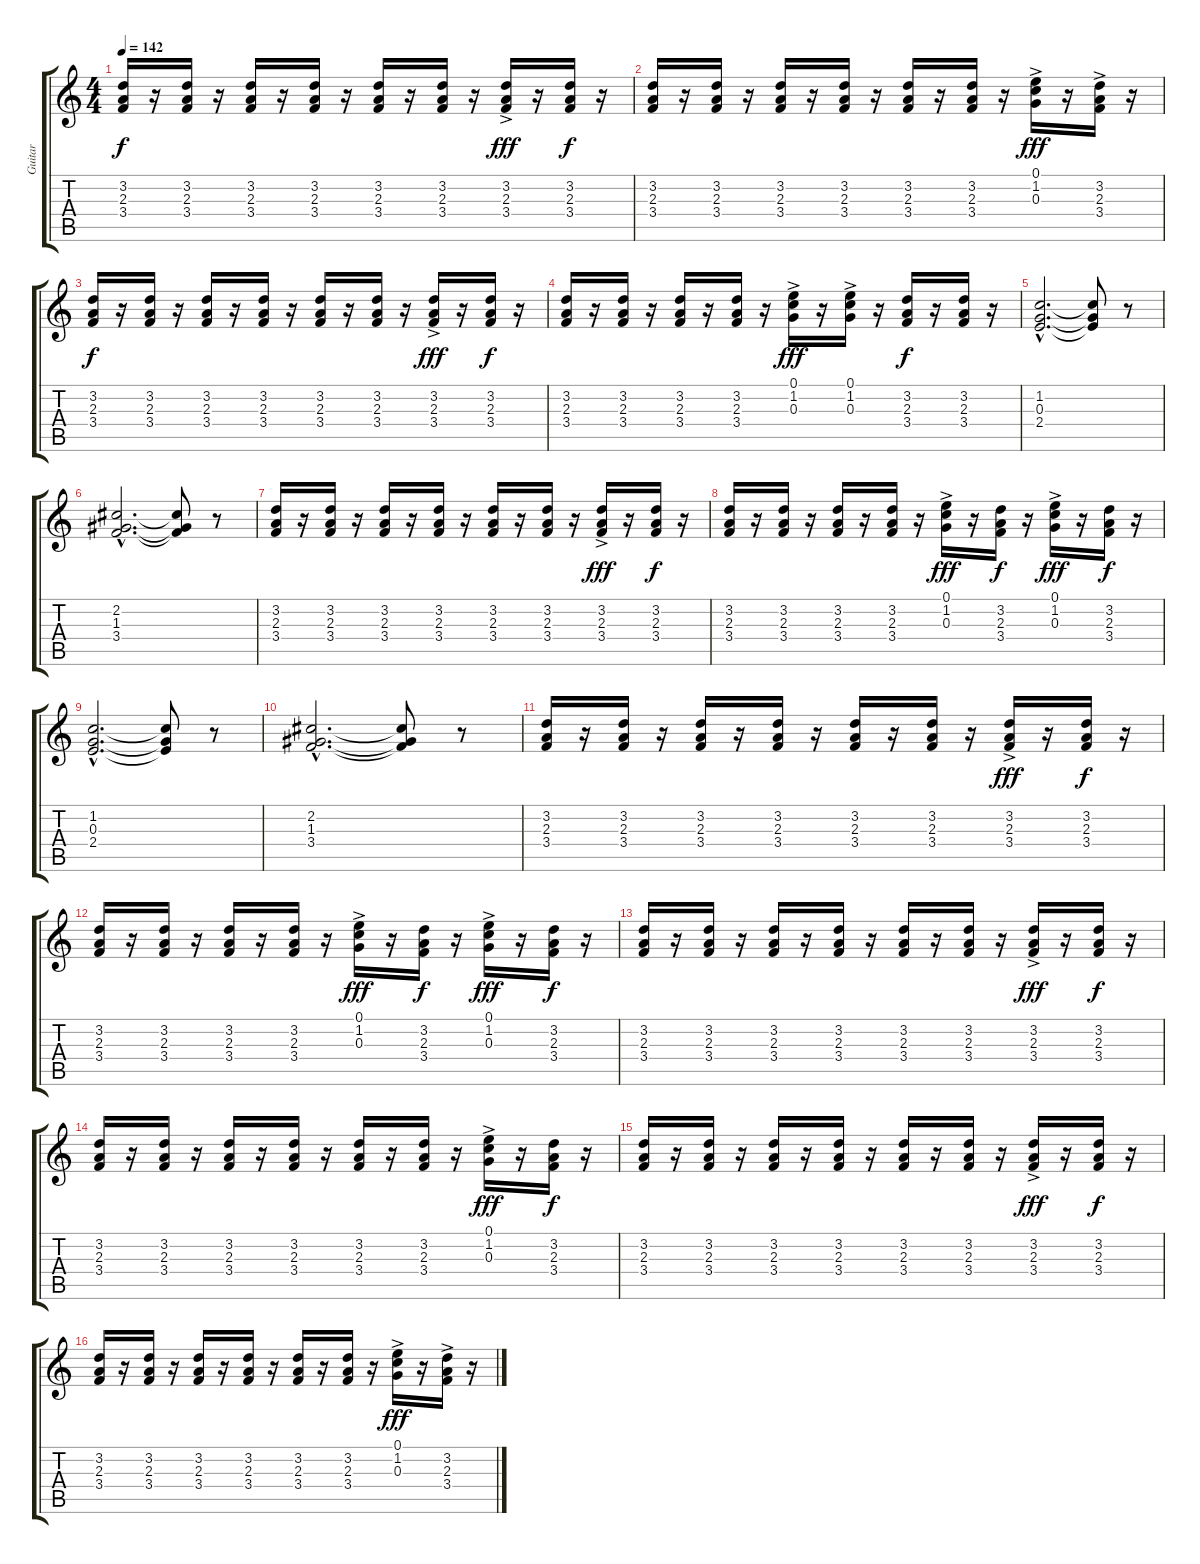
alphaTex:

\track ("Guitar" "Guitar") {instrument overdrivenguitar}
\staff {score tabs}
\tuning (E4 B3 G3 D3 A2 E2) {hide}
\ts (4 4)
\tempo 142
\clef g2
\ks c
(3.2 2.3 3.4).16{dy f} r.16 (3.2 2.3 3.4).16 r.16 (3.2 2.3 3.4).16 r.16 (3.2 2.3 3.4).16 r.16 (3.2 2.3 3.4).16 r.16 (3.2 2.3 3.4).16 r.16 (3.2{ac} 2.3{ac} 3.4{ac}).16{dy fff} r.16 (3.2 2.3 3.4).16{dy f} r.16 |
(3.2 2.3 3.4).16 r.16 (3.2 2.3 3.4).16 r.16 (3.2 2.3 3.4).16 r.16 (3.2 2.3 3.4).16 r.16 (3.2 2.3 3.4).16 r.16 (3.2 2.3 3.4).16 r.16 (0.1{ac} 1.2{ac} 0.3{ac}).16{dy fff} r.16 (3.2{ac} 2.3{ac} 3.4{ac}).16 r.16 |
(3.2 2.3 3.4).16{dy f} r.16 (3.2 2.3 3.4).16 r.16 (3.2 2.3 3.4).16 r.16 (3.2 2.3 3.4).16 r.16 (3.2 2.3 3.4).16 r.16 (3.2 2.3 3.4).16 r.16 (3.2{ac} 2.3{ac} 3.4{ac}).16{dy fff} r.16 (3.2 2.3 3.4).16{dy f} r.16 |
(3.2 2.3 3.4).16 r.16 (3.2 2.3 3.4).16 r.16 (3.2 2.3 3.4).16 r.16 (3.2 2.3 3.4).16 r.16 (0.1{ac} 1.2 0.3{ac}).16{dy fff} r.16 (0.1{ac} 1.2{ac} 0.3{ac}).16 r.16 (3.2 2.3 3.4).16{dy f} r.16 (3.2 2.3 3.4).16 r.16 |
(1.2{hac} 0.3{hac} 2.4{hac}).2{d} (1.2{t} 0.3{t} 2.4{t}).8 r.8 |
(2.2{hac} 1.3{hac} 3.4{hac}).2{d} (2.2{t} 1.3{t} 3.4{t}).8 r.8 |
(3.2 2.3 3.4).16 r.16 (3.2 2.3 3.4).16 r.16 (3.2 2.3 3.4).16 r.16 (3.2 2.3 3.4).16 r.16 (3.2 2.3 3.4).16 r.16 (3.2 2.3 3.4).16 r.16 (3.2{ac} 2.3{ac} 3.4{ac}).16{dy fff} r.16 (3.2 2.3 3.4).16{dy f} r.16 |
(3.2 2.3 3.4).16 r.16 (3.2 2.3 3.4).16 r.16 (3.2 2.3 3.4).16 r.16 (3.2 2.3 3.4).16 r.16 (0.1{ac} 1.2 0.3{ac}).16{dy fff} r.16 (3.2 2.3 3.4).16{dy f} r.16 (0.1{ac} 1.2{ac} 0.3{ac}).16{dy fff} r.16 (3.2 2.3 3.4).16{dy f} r.16 |
(1.2{hac} 0.3{hac} 2.4{hac}).2{d} (1.2{t} 0.3{t} 2.4{t}).8 r.8 |
(2.2{hac} 1.3{hac} 3.4{hac}).2{d} (2.2{t} 1.3{t} 3.4{t}).8 r.8 |
(3.2 2.3 3.4).16 r.16 (3.2 2.3 3.4).16 r.16 (3.2 2.3 3.4).16 r.16 (3.2 2.3 3.4).16 r.16 (3.2 2.3 3.4).16 r.16 (3.2 2.3 3.4).16 r.16 (3.2{ac} 2.3{ac} 3.4{ac}).16{dy fff} r.16 (3.2 2.3 3.4).16{dy f} r.16 |
(3.2 2.3 3.4).16 r.16 (3.2 2.3 3.4).16 r.16 (3.2 2.3 3.4).16 r.16 (3.2 2.3 3.4).16 r.16 (0.1{ac} 1.2 0.3{ac}).16{dy fff} r.16 (3.2 2.3 3.4).16{dy f} r.16 (0.1{ac} 1.2{ac} 0.3{ac}).16{dy fff} r.16 (3.2 2.3 3.4).16{dy f} r.16 |
(3.2 2.3 3.4).16 r.16 (3.2 2.3 3.4).16 r.16 (3.2 2.3 3.4).16 r.16 (3.2 2.3 3.4).16 r.16 (3.2 2.3 3.4).16 r.16 (3.2 2.3 3.4).16 r.16 (3.2{ac} 2.3{ac} 3.4{ac}).16{dy fff} r.16 (3.2 2.3 3.4).16{dy f} r.16 |
(3.2 2.3 3.4).16 r.16 (3.2 2.3 3.4).16 r.16 (3.2 2.3 3.4).16 r.16 (3.2 2.3 3.4).16 r.16 (3.2 2.3 3.4).16 r.16 (3.2 2.3 3.4).16 r.16 (0.1{ac} 1.2 0.3).16{dy fff} r.16 (3.2 2.3 3.4).16{dy f} r.16 |
(3.2 2.3 3.4).16 r.16 (3.2 2.3 3.4).16 r.16 (3.2 2.3 3.4).16 r.16 (3.2 2.3 3.4).16 r.16 (3.2 2.3 3.4).16 r.16 (3.2 2.3 3.4).16 r.16 (3.2{ac} 2.3{ac} 3.4{ac}).16{dy fff} r.16 (3.2 2.3 3.4).16{dy f} r.16 |
(3.2 2.3 3.4).16 r.16 (3.2 2.3 3.4).16 r.16 (3.2 2.3 3.4).16 r.16 (3.2 2.3 3.4).16 r.16 (3.2 2.3 3.4).16 r.16 (3.2 2.3 3.4).16 r.16 (0.1{ac} 1.2{ac} 0.3{ac}).16{dy fff} r.16 (3.2{ac} 2.3{ac} 3.4{ac}).16 r.16
